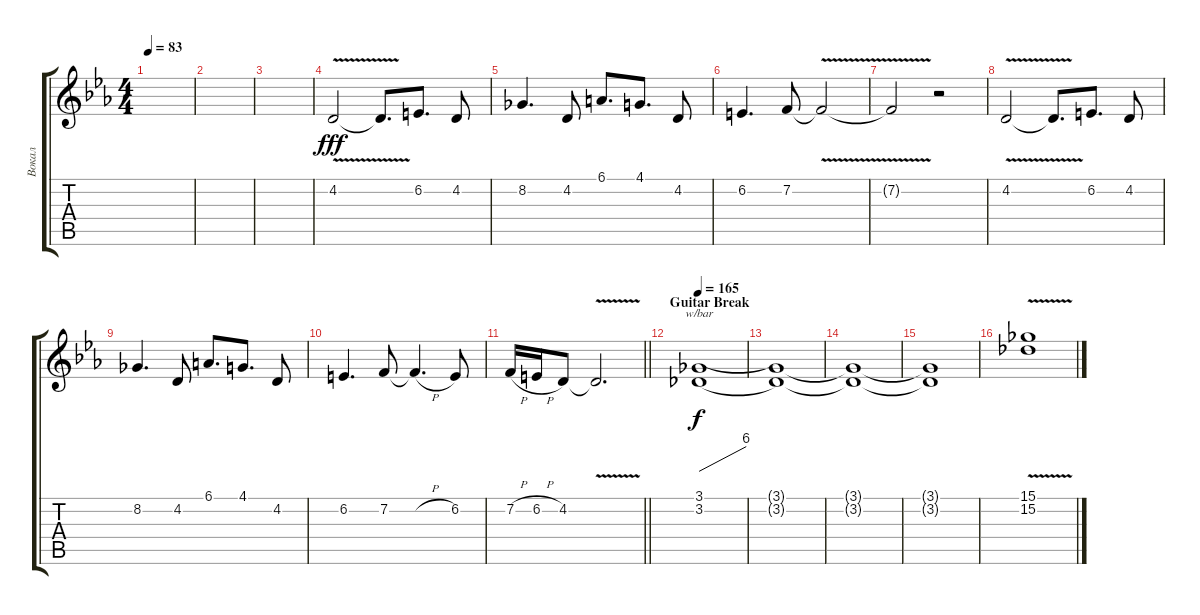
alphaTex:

\track ("Вокал" "Вокал") {instrument trumpet}
\staff {score tabs}
\tuning (Eb4 Bb3 Gb3 Db3 Ab2 Eb2) {hide}
\ts (4 4)
\tempo 83
\clef g2
\ks cminor
|
|
|
4.2{v}.2{dy fff} 4.2{t}.8{d} 6.2.8{d} 4.2.8 |
8.2.4{d} 4.2.8 6.1.8{d} 4.1.8{d} 4.2.8 |
6.2.4{d} 7.2.8 7.2{v t}.2 |
7.2{t}.2 r.2 |
4.2{v}.2 4.2{t}.8{d} 6.2.8{d} 4.2.8 |
8.2.4{d} 4.2.8 6.1.8{d} 4.1.8{d} 4.2.8 |
6.2.4{d} 7.2.8 7.2{h t}.4{d} 6.2.8 |
\barLineRight lightlight
7.2{h}.16 6.2{h}.16 4.2.8 4.2{v t}.2{d} |
\section ("" "Guitar Break")
\tempo 165
(3.1 3.2).1{tbe (dive default 0 0 60 24) dy f} |
(3.1{t} 3.2{t}).1 |
(3.1{t} 3.2{t}).1 |
(3.1{t} 3.2{t}).1 |
(15.1{v} 15.2{v}).1
